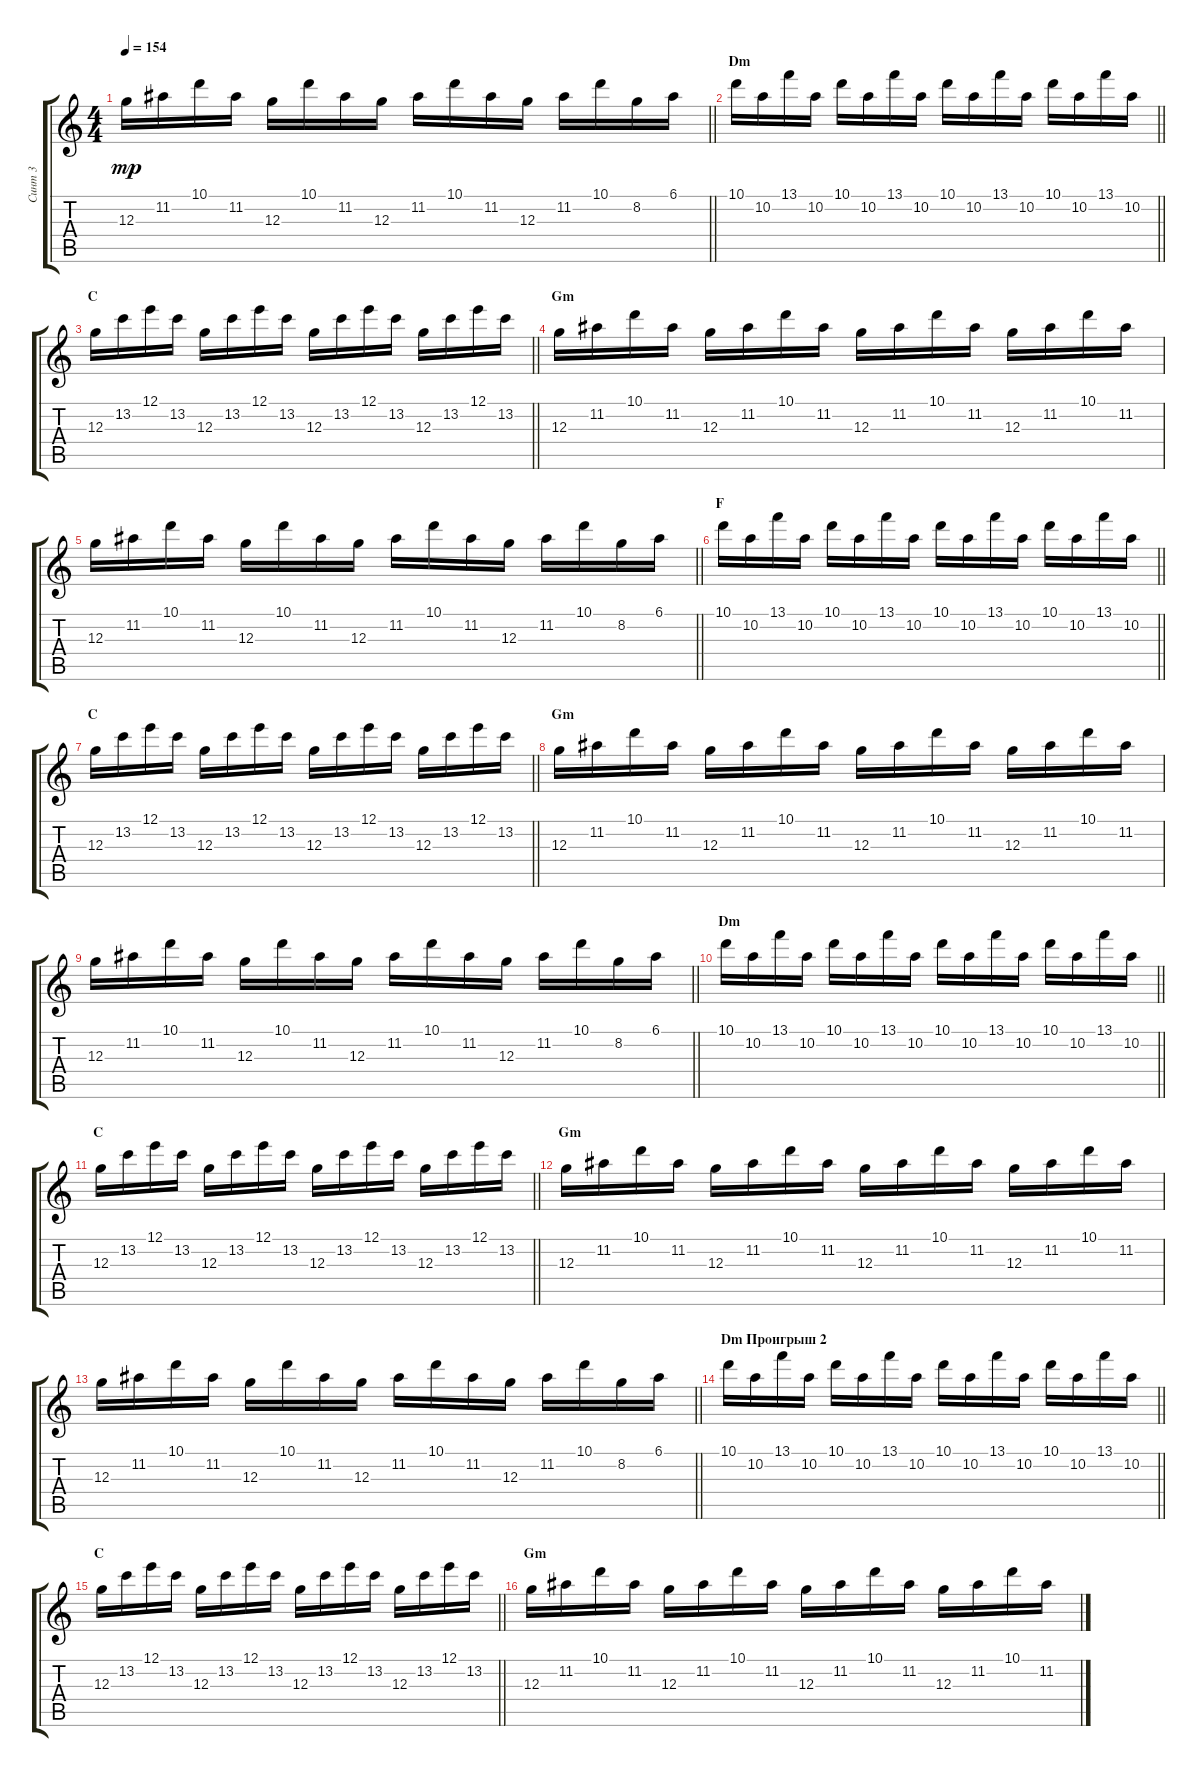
\track ("Синт 3" "Синт 3") {instrument lead1square}
\staff {score tabs}
\tuning (E5 B4 G4 D4 A3 E3) {hide}
\ts (4 4)
\tempo 154
\clef g2
\barLineRight lightlight
\ks c
12.3.16{dy mp} 11.2.16 10.1.16 11.2.16 12.3.16 10.1.16 11.2.16 12.3.16 11.2.16 10.1.16 11.2.16 12.3.16 11.2.16 10.1.16 8.2.16 6.1.16 |
\section ("" "Dm")
\barLineRight lightlight
10.1.16 10.2.16 13.1.16 10.2.16 10.1.16 10.2.16 13.1.16 10.2.16 10.1.16 10.2.16 13.1.16 10.2.16 10.1.16 10.2.16 13.1.16 10.2.16 |
\section ("" "C")
\barLineRight lightlight
12.3.16 13.2.16 12.1.16 13.2.16 12.3.16 13.2.16 12.1.16 13.2.16 12.3.16 13.2.16 12.1.16 13.2.16 12.3.16 13.2.16 12.1.16 13.2.16 |
\section ("" "Gm")
12.3.16 11.2.16 10.1.16 11.2.16 12.3.16 11.2.16 10.1.16 11.2.16 12.3.16 11.2.16 10.1.16 11.2.16 12.3.16 11.2.16 10.1.16 11.2.16 |
\barLineRight lightlight
12.3.16 11.2.16 10.1.16 11.2.16 12.3.16 10.1.16 11.2.16 12.3.16 11.2.16 10.1.16 11.2.16 12.3.16 11.2.16 10.1.16 8.2.16 6.1.16 |
\section ("" "F")
\barLineRight lightlight
10.1.16 10.2.16 13.1.16 10.2.16 10.1.16 10.2.16 13.1.16 10.2.16 10.1.16 10.2.16 13.1.16 10.2.16 10.1.16 10.2.16 13.1.16 10.2.16 |
\section ("" "C")
\barLineRight lightlight
12.3.16 13.2.16 12.1.16 13.2.16 12.3.16 13.2.16 12.1.16 13.2.16 12.3.16 13.2.16 12.1.16 13.2.16 12.3.16 13.2.16 12.1.16 13.2.16 |
\section ("" "Gm")
12.3.16 11.2.16 10.1.16 11.2.16 12.3.16 11.2.16 10.1.16 11.2.16 12.3.16 11.2.16 10.1.16 11.2.16 12.3.16 11.2.16 10.1.16 11.2.16 |
\barLineRight lightlight
12.3.16 11.2.16 10.1.16 11.2.16 12.3.16 10.1.16 11.2.16 12.3.16 11.2.16 10.1.16 11.2.16 12.3.16 11.2.16 10.1.16 8.2.16 6.1.16 |
\section ("" "Dm")
\barLineRight lightlight
10.1.16 10.2.16 13.1.16 10.2.16 10.1.16 10.2.16 13.1.16 10.2.16 10.1.16 10.2.16 13.1.16 10.2.16 10.1.16 10.2.16 13.1.16 10.2.16 |
\section ("" "C")
\barLineRight lightlight
12.3.16 13.2.16 12.1.16 13.2.16 12.3.16 13.2.16 12.1.16 13.2.16 12.3.16 13.2.16 12.1.16 13.2.16 12.3.16 13.2.16 12.1.16 13.2.16 |
\section ("" "Gm")
12.3.16 11.2.16 10.1.16 11.2.16 12.3.16 11.2.16 10.1.16 11.2.16 12.3.16 11.2.16 10.1.16 11.2.16 12.3.16 11.2.16 10.1.16 11.2.16 |
\barLineRight lightlight
12.3.16 11.2.16 10.1.16 11.2.16 12.3.16 10.1.16 11.2.16 12.3.16 11.2.16 10.1.16 11.2.16 12.3.16 11.2.16 10.1.16 8.2.16 6.1.16 |
\section ("" "Dm Проигрыш 2")
\barLineRight lightlight
10.1.16 10.2.16 13.1.16 10.2.16 10.1.16 10.2.16 13.1.16 10.2.16 10.1.16 10.2.16 13.1.16 10.2.16 10.1.16 10.2.16 13.1.16 10.2.16 |
\section ("" "C")
\barLineRight lightlight
12.3.16 13.2.16 12.1.16 13.2.16 12.3.16 13.2.16 12.1.16 13.2.16 12.3.16 13.2.16 12.1.16 13.2.16 12.3.16 13.2.16 12.1.16 13.2.16 |
\section ("" "Gm")
12.3.16 11.2.16 10.1.16 11.2.16 12.3.16 11.2.16 10.1.16 11.2.16 12.3.16 11.2.16 10.1.16 11.2.16 12.3.16 11.2.16 10.1.16 11.2.16
